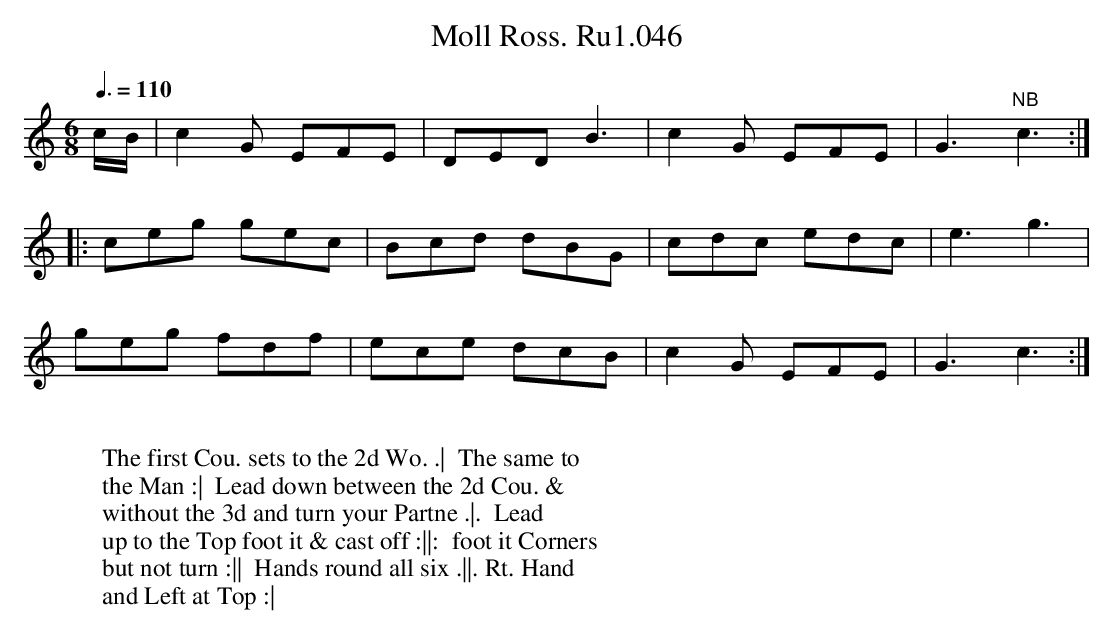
X:1
T:Moll Ross. Ru1.046
L:1/8
M:6/8
Q:3/8=110
K:C
c/B/|c2G EFE|DED B3|c2G EFE|G3"NB"c3:|
|:ceg gec|Bcd dBG|cdc edc|e3g3|
geg fdf|ece dcB|c2G EFE|G3c3 :|
W:
W: The first Cou. sets to the 2d Wo. .|  The same to
W: the Man :|  Lead down between the 2d Cou. &
W: without the 3d and turn your Partne .|.  Lead
W: up to the Top foot it & cast off :||:  foot it Corners
W: but not turn :||  Hands round all six .||. Rt. Hand
W: and Left at Top :|
